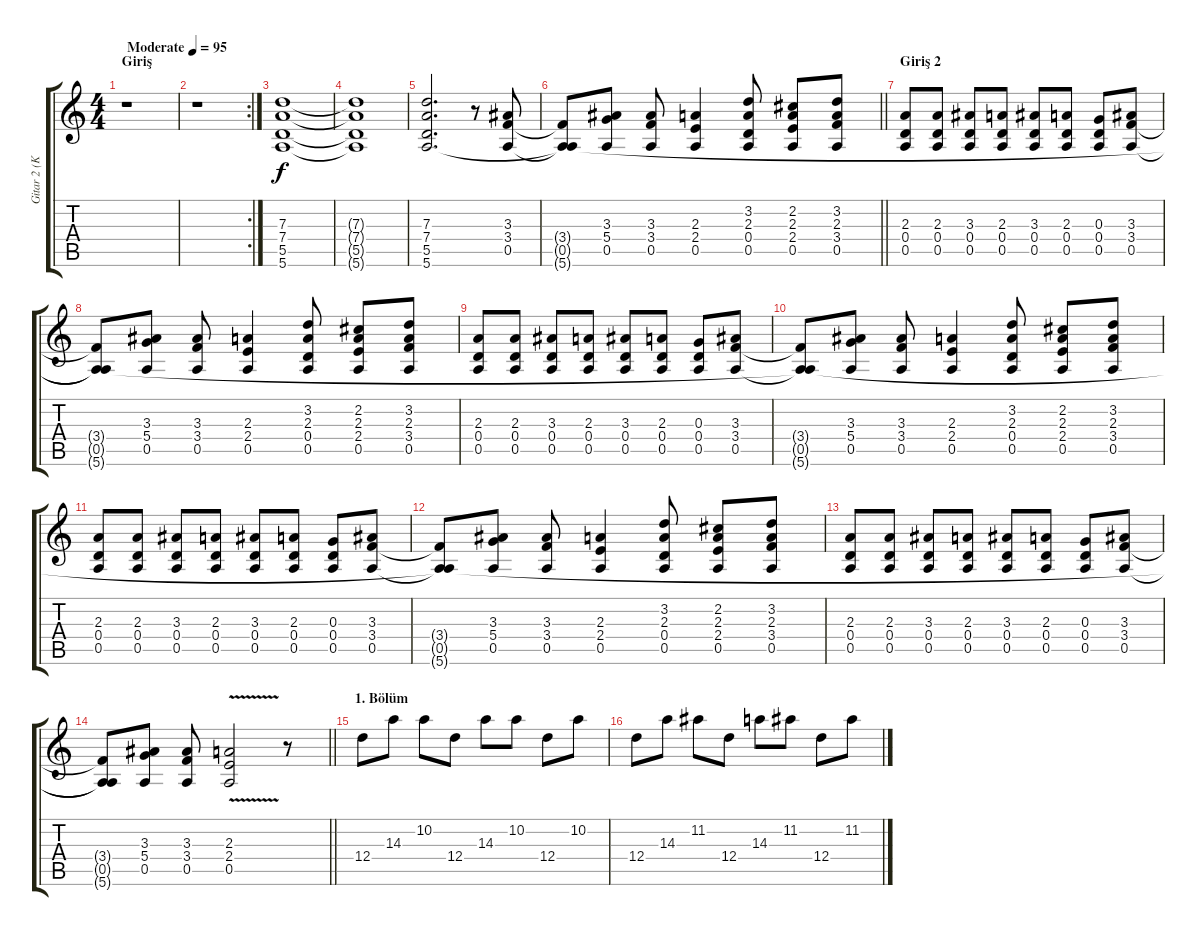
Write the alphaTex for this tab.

\track ("Gitar 2 (Kerem Özyeğen)" "Gitar 2 (K") {instrument overdrivenguitar}
\staff {score tabs}
\tuning (E4 B3 G3 D3 A2 E2) {hide}
\ts (4 4)
\section ("" "Giriş")
\tempo (95 "Moderate")
\clef g2
\ks c
r.1{dy f instrument overdrivenguitar} |
\rc 2
r.1 |
(7.3 7.4 5.5 5.6).1 |
(7.3{t} 7.4{t} 5.5{t} 5.6{t}).1 |
(7.3 7.4 5.5 5.6).2{d} r.8 (3.3 3.4 0.5).8 |
\barLineRight lightlight
(3.4{t} 0.5{t} 5.6{t}).8 (3.3 5.4 0.5).8 (3.3 3.4 0.5).8 (2.3 2.4 0.5).4 (3.2 2.3 0.4 0.5).8 (2.2 2.3 2.4 0.5).8 (3.2 2.3 3.4 0.5).8 |
\section ("" "Giriş 2")
(2.3 0.4 0.5).8 (2.3 0.4 0.5).8 (3.3 0.4 0.5).8 (2.3 0.4 0.5).8 (3.3 0.4 0.5).8 (2.3 0.4 0.5).8 (0.3 0.4 0.5).8 (3.3 3.4 0.5).8 |
(3.4{t} 0.5{t} 5.6{t}).8 (3.3 5.4 0.5).8 (3.3 3.4 0.5).8 (2.3 2.4 0.5).4 (3.2 2.3 0.4 0.5).8 (2.2 2.3 2.4 0.5).8 (3.2 2.3 3.4 0.5).8 |
(2.3 0.4 0.5).8 (2.3 0.4 0.5).8 (3.3 0.4 0.5).8 (2.3 0.4 0.5).8 (3.3 0.4 0.5).8 (2.3 0.4 0.5).8 (0.3 0.4 0.5).8 (3.3 3.4 0.5).8 |
(3.4{t} 0.5{t} 5.6{t}).8 (3.3 5.4 0.5).8 (3.3 3.4 0.5).8 (2.3 2.4 0.5).4 (3.2 2.3 0.4 0.5).8 (2.2 2.3 2.4 0.5).8 (3.2 2.3 3.4 0.5).8 |
(2.3 0.4 0.5).8 (2.3 0.4 0.5).8 (3.3 0.4 0.5).8 (2.3 0.4 0.5).8 (3.3 0.4 0.5).8 (2.3 0.4 0.5).8 (0.3 0.4 0.5).8 (3.3 3.4 0.5).8 |
(3.4{t} 0.5{t} 5.6{t}).8 (3.3 5.4 0.5).8 (3.3 3.4 0.5).8 (2.3 2.4 0.5).4 (3.2 2.3 0.4 0.5).8 (2.2 2.3 2.4 0.5).8 (3.2 2.3 3.4 0.5).8 |
(2.3 0.4 0.5).8 (2.3 0.4 0.5).8 (3.3 0.4 0.5).8 (2.3 0.4 0.5).8 (3.3 0.4 0.5).8 (2.3 0.4 0.5).8 (0.3 0.4 0.5).8 (3.3 3.4 0.5).8 |
\barLineRight lightlight
(3.4{t} 0.5{t} 5.6{t}).8 (3.3 5.4 0.5).8 (3.3 3.4 0.5).8 (2.3 2.4{v} 0.5).2 r.8 |
\section ("" "1. Bölüm")
12.4.8{volume 3} 14.3.8 10.2.8 12.4.8 14.3.8 10.2.8 12.4.8 10.2.8 |
12.4.8 14.3.8 11.2.8 12.4.8 14.3.8 11.2.8 12.4.8 11.2.8
